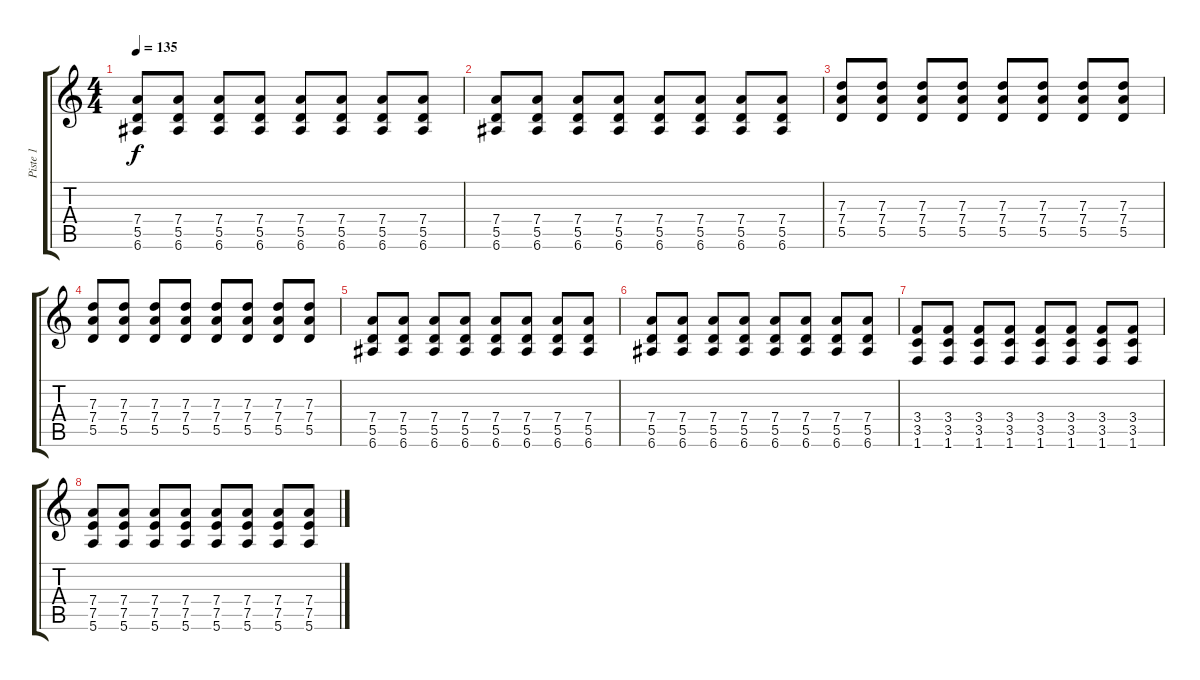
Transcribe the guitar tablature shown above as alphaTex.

\track ("Piste 1" "Piste 1") {instrument acousticguitarsteel}
\staff {score tabs}
\tuning (E4 B3 G3 D3 A2 E2) {hide}
\ts (4 4)
\tempo 135
\clef g2
\ks c
(7.4 5.5 6.6).8{dy f} (7.4 5.5 6.6).8 (7.4 5.5 6.6).8 (7.4 5.5 6.6).8 (7.4 5.5 6.6).8 (7.4 5.5 6.6).8 (7.4 5.5 6.6).8 (7.4 5.5 6.6).8 |
(7.4 5.5 6.6).8 (7.4 5.5 6.6).8 (7.4 5.5 6.6).8 (7.4 5.5 6.6).8 (7.4 5.5 6.6).8 (7.4 5.5 6.6).8 (7.4 5.5 6.6).8 (7.4 5.5 6.6).8 |
(7.3 7.4 5.5).8 (7.3 7.4 5.5).8 (7.3 7.4 5.5).8 (7.3 7.4 5.5).8 (7.3 7.4 5.5).8 (7.3 7.4 5.5).8 (7.3 7.4 5.5).8 (7.3 7.4 5.5).8 |
(7.3 7.4 5.5).8 (7.3 7.4 5.5).8 (7.3 7.4 5.5).8 (7.3 7.4 5.5).8 (7.3 7.4 5.5).8 (7.3 7.4 5.5).8 (7.3 7.4 5.5).8 (7.3 7.4 5.5).8 |
(7.4 5.5 6.6).8 (7.4 5.5 6.6).8 (7.4 5.5 6.6).8 (7.4 5.5 6.6).8 (7.4 5.5 6.6).8 (7.4 5.5 6.6).8 (7.4 5.5 6.6).8 (7.4 5.5 6.6).8 |
(7.4 5.5 6.6).8 (7.4 5.5 6.6).8 (7.4 5.5 6.6).8 (7.4 5.5 6.6).8 (7.4 5.5 6.6).8 (7.4 5.5 6.6).8 (7.4 5.5 6.6).8 (7.4 5.5 6.6).8 |
(3.4 3.5 1.6).8 (3.4 3.5 1.6).8 (3.4 3.5 1.6).8 (3.4 3.5 1.6).8 (3.4 3.5 1.6).8 (3.4 3.5 1.6).8 (3.4 3.5 1.6).8 (3.4 3.5 1.6).8 |
(7.4 7.5 5.6).8 (7.4 7.5 5.6).8 (7.4 7.5 5.6).8 (7.4 7.5 5.6).8 (7.4 7.5 5.6).8 (7.4 7.5 5.6).8 (7.4 7.5 5.6).8 (7.4 7.5 5.6).8
